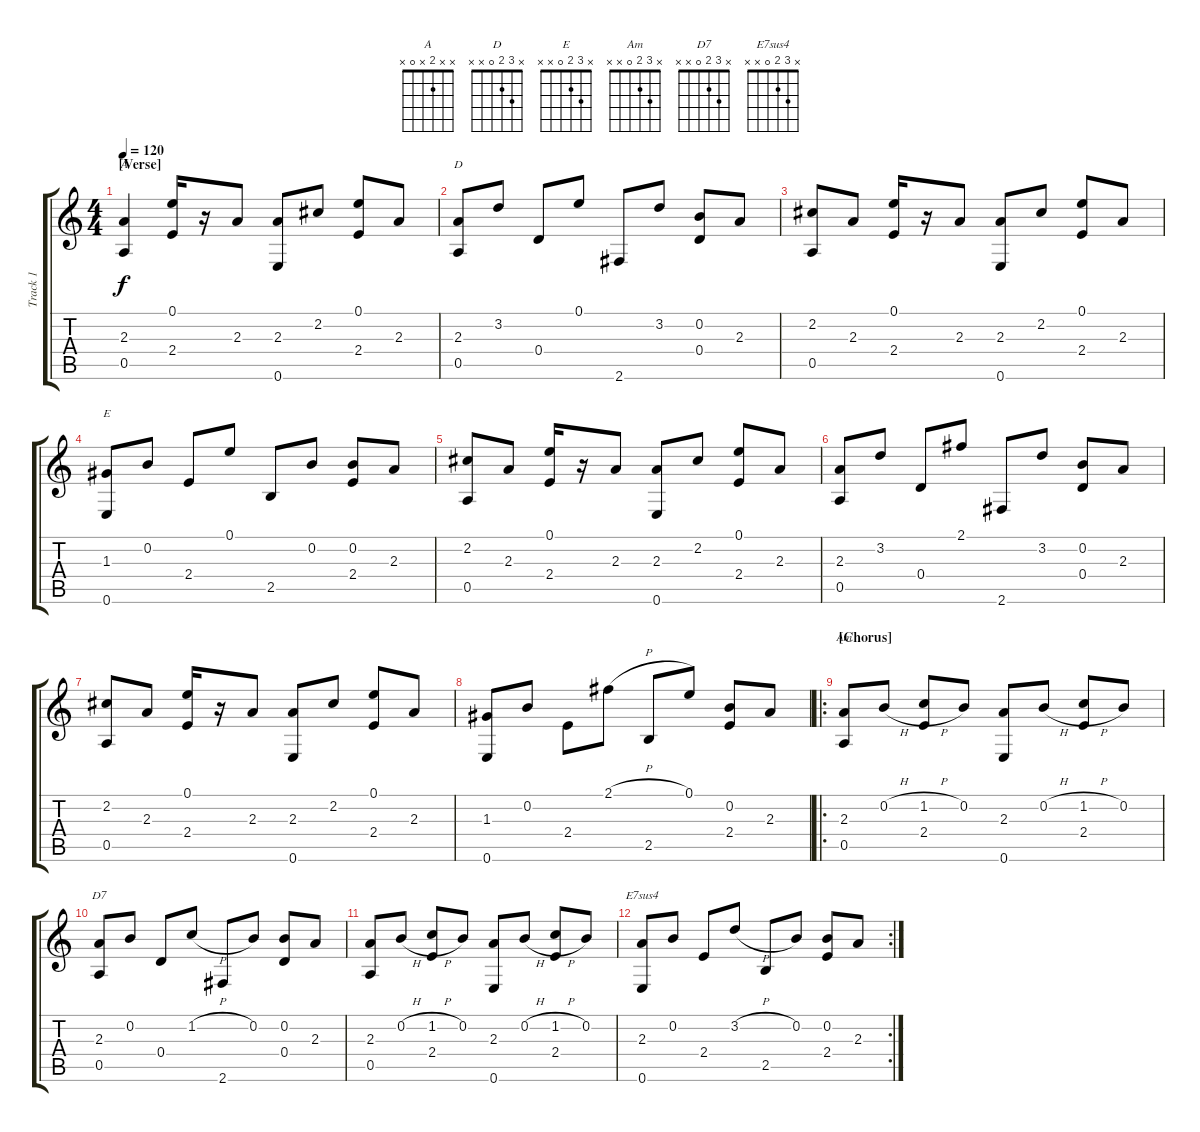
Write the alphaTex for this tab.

\track ("Track 1" "Track 1") {instrument acousticguitarsteel}
\staff {score tabs}
\tuning (E4 B3 G3 D3 A2 E2) {hide}
\chord ("A" x x 2 x 0 x)
\chord ("D" x 3 2 0 x x)
\chord ("E" x 3 2 0 x x)
\chord ("Am" x 3 2 0 x x)
\chord ("D7" x 3 2 0 x x)
\chord ("E7sus4" x 3 2 0 x x)
\ts (4 4)
\section ("" "[Verse]")
\tempo 120
\clef g2
\ks c
(2.3 0.5).4{ch "A" dy f} (0.1 2.4).16 r.16 2.3.8 (2.3 0.6).8 2.2.8 (0.1 2.4).8 2.3.8 |
(2.3 0.5).8{ch "D"} 3.2.8 0.4.8 0.1.8 2.6.8 3.2.8 (0.2 0.4).8 2.3.8 |
(2.2 0.5).8 2.3.8 (0.1 2.4).16 r.16 2.3.8 (2.3 0.6).8 2.2.8 (0.1 2.4).8 2.3.8 |
(1.3 0.6).8{ch "E"} 0.2.8 2.4.8 0.1.8 2.5.8 0.2.8 (0.2 2.4).8 2.3.8 |
(2.2 0.5).8 2.3.8 (0.1 2.4).16 r.16 2.3.8 (2.3 0.6).8 2.2.8 (0.1 2.4).8 2.3.8 |
(2.3 0.5).8 3.2.8 0.4.8 2.1.8 2.6.8 3.2.8 (0.2 0.4).8 2.3.8 |
(2.2 0.5).8 2.3.8 (0.1 2.4).16 r.16 2.3.8 (2.3 0.6).8 2.2.8 (0.1 2.4).8 2.3.8 |
(1.3 0.6).8 0.2.8 2.4.8 2.1{h}.8 2.5.8 0.1.8 (0.2 2.4).8 2.3.8 |
\ro
\section ("" "[Chorus]")
(2.3 0.5).8{ch "Am"} 0.2{h}.8 (1.2{h} 2.4).8 0.2.8 (2.3 0.6).8 0.2{h}.8 (1.2{h} 2.4).8 0.2.8 |
(2.3 0.5).8{ch "D7"} 0.2.8 0.4.8 1.2{h}.8 2.6.8 0.2.8 (0.2 0.4).8 2.3.8 |
(2.3 0.5).8 0.2{h}.8 (1.2{h} 2.4).8 0.2.8 (2.3 0.6).8 0.2{h}.8 (1.2{h} 2.4).8 0.2.8 |
\rc 2
(2.3 0.6).8{ch "E7sus4"} 0.2.8 2.4.8 3.2{h}.8 2.5.8 0.2.8 (0.2 2.4).8 2.3.8
